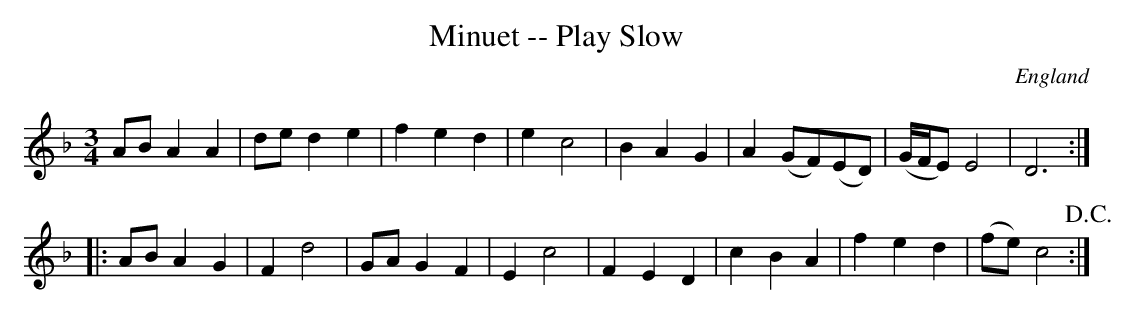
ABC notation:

X:1
T:Minuet -- Play Slow
L:1/8
M:3/4
O:England
K:D min
AB A2 A2 | de d2 e2 | f2 e2 d2 | e2 c4 |\
B2 A2 G2 | A2 (GF)(ED) | (G/F/E) E4 | D6 ::
AB A2 G2 | F2 d4 | GA G2 F2 | E2 c4 | \
F2 E2 D2 | c2 B2 A2 | f2 e2 d2 | (fe) c4 !D.C.! :|
